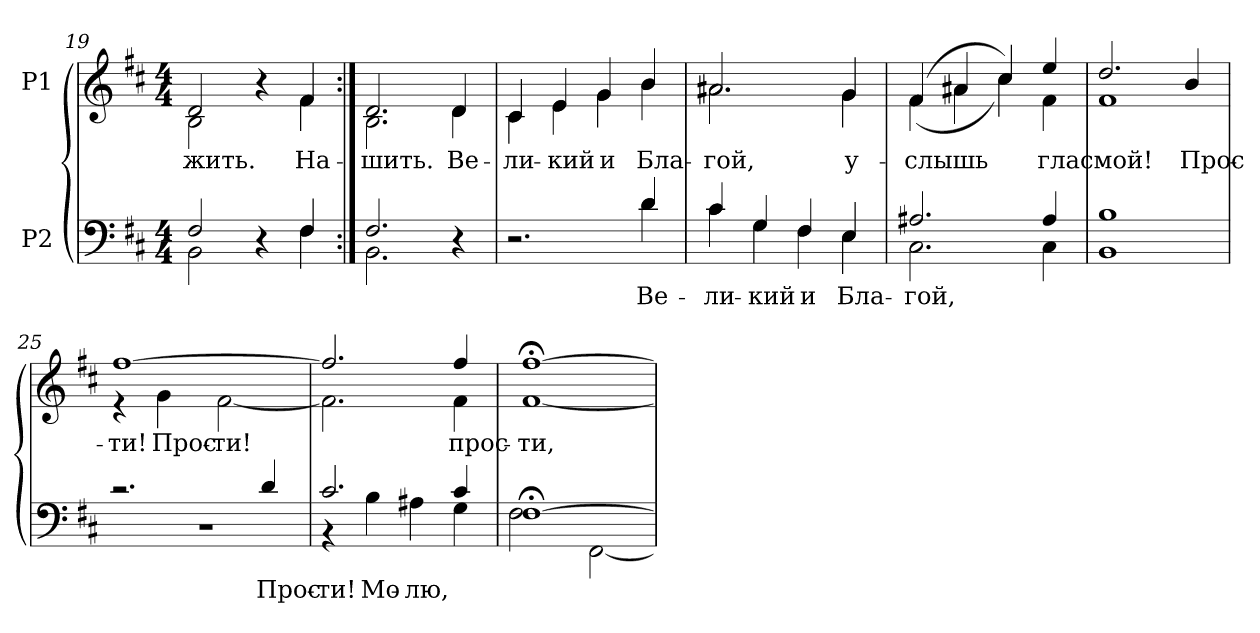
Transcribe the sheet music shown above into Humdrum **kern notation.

**kern	**text	**kern	**text
*part2	*part2	*part1	*part1
*staff2	*staff2	*staff1	*staff1
*I"P2	*	*I"P1	*
!!LO:LB:g=z
*clefF4	*	*clefG2	*
*k[f#c#]	*	*k[f#c#]	*
*b:	*	*b:	*
*M4/4	*	*M4/4	*
=19	=19	=19	=19
*^	*	*^	*
!	!	!	!	!	!LO:LY:b:color=#000000
2F#i/	2BBi\	.	2di/	2Bi\	жить.
4r	4ryy	.	4r	4ryy	.
!	!	!	!	!	!LO:LY:b:color=#000000
4F#i/	4F#i\	.	4f#i/	4f#i\	На-
=20:|!	=20:|!	=20:|!	=20:|!	=20:|!	=20:|!
!	!	!	!	!	!LO:LY:b:color=#000000
2.F#i/	2.BBi\	.	2.di/	2.Bi\	-шить.
!	!	!	!	!	!LO:LY:b:color=#000000
4r	4ryy	.	4di/	4di\	Ве-
=21	=21	=21	=21	=21	=21
!	!	!	!	!	!LO:LY:b:color=#000000
2.r	2.ryy	.	4c#i/	4c#i\	-ли-
!	!	!	!	!	!LO:LY:b:color=#000000
.	.	.	4ei/	4ei\	-кий
!	!	!	!	!	!LO:LY:b:color=#000000
.	.	.	4gi/	4gi\	и
!	!	!LO:LY:a:color=#000000	!	!	!
!	!	!	!	!	!LO:LY:b:color=#000000
4di/	4di\	Ве-	4bi/	4bi\	Бла-
=22	=22	=22	=22	=22	=22
!	!	!LO:LY:a:color=#000000	!	!	!
!	!	!	!	!	!LO:LY:b:color=#000000
4c#i/	4c#i\	-ли-	2.a#Xi/	2.a#i\	-гой,
!	!	!LO:LY:a:color=#000000	!	!	!
4Gi/	4Gi\	-кий	.	.	.
!	!	!LO:LY:a:color=#000000	!	!	!
4F#i/	4F#i\	и	.	.	.
!	!	!LO:LY:a:color=#000000	!	!	!
!	!	!	!	!	!LO:LY:b:color=#000000
4Ei/	4Ei\	Бла-	4gi/	4gi\	у-
=23	=23	=23	=23	=23	=23
!	!	!LO:LY:a:color=#000000	!	!	!
!	!	!	!	!	!LO:LY:b:color=#000000
2.A#Xi/	2.C#i\	-гой,	(4f#i/	(4f#i\	-слышь
.	.	.	4a#Xi/	4a#i\	.
.	.	.	4cc#i/)	4cc#i\)	.
!	!	!	!	!	!LO:LY:b:color=#000000
4A#i/	4C#i\	.	4eei/	4f#i\	глас
!!LO:LB:g=z	!!
=24	=24	=24	=24	=24	=24
!	!	!	!	!	!LO:LY:b:color=#000000
1Bi	1BBi	.	2.ddi/	1f#i	мой!
!	!	!	!	!	!LO:LY:b:color=#000000
.	.	.	4bi/	.	Прос-
=25	=25	=25	=25	=25	=25
!	!	!	!	!	!LO:LY:b:color=#000000
2.r	1r	.	[>1ff#i	4r	-ти!
!	!	!	!	!	!LO:LY:b:color=#000000
.	.	.	.	4gi\	Прос-
!	!	!	!	!	!LO:LY:b:color=#000000
.	.	.	.	[<2f#i\	-ти!
!	!	!LO:LY:a:color=#000000	!	!	!
4di/	.	Прос-	.	.	.
=26	=26	=26	=26	=26	=26
!	!	!LO:LY:a:color=#000000	!	!	!
2.c#i/	4r	-ти!	2.ff#i/]	2.f#i\]	.
!	!	!LO:LY:a:color=#000000	!	!	!
.	4Bi\	Мо-	.	.	.
!	!	!LO:LY:a:color=#000000	!	!	!
.	4A#Xi\	-лю,	.	.	.
!	!	!	!	!	!LO:LY:b:color=#000000
4c#i/	4Gi\	.	4ff#i/	4f#i\	прос-
=27	=27	=27	=27	=27	=27
!	!	!	!	!	!LO:LY:b:color=#000000
[>1F#;i	2F#i\	.	[>1ff#;i	[<1f#i	-ти,
.	[<2FF#i\	.	.	.	.
*v	*v	*	*	*	*
*	*	*v	*v	*
=	=	=	=
*-	*-	*-	*-
